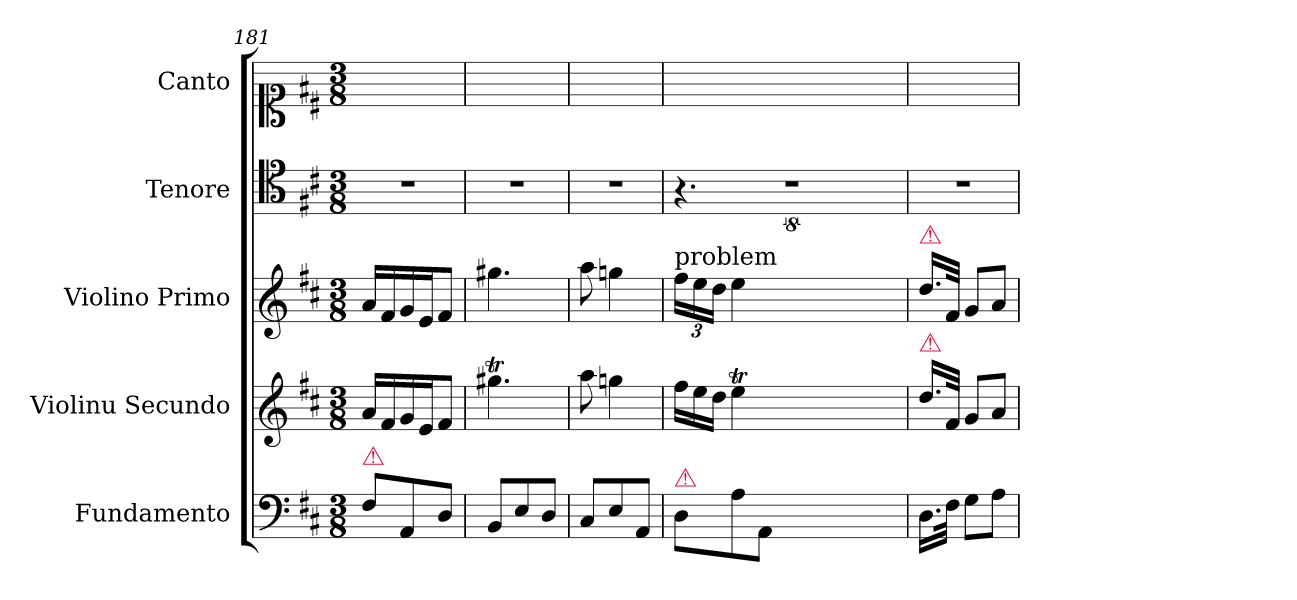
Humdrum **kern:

**kern	**kern	**kern	**dynam	**kern	**kern
*part5	*part4	*part3	*part3	*part2	*part1
*staff5	*staff4	*staff3	*staff3	*staff2	*staff1
*I"Fundamento	*I"Violinu Secundo	*I"Violino Primo	*	*I"Tenore	*I"Canto
*	*I'vl 2	*I'vl 1	*	*I'T	*
*clefF4	*clefG2	*clefG2	*	*clefC4	*clefC1
*k[f#c#]	*k[f#c#]	*k[f#c#]	*	*k[f#c#]	*k[f#c#]
*D:	*D:	*D:	*	*	*D:
*M3/8	*M3/8	*M3/8	*	*M3/8	*M3/8
=181	=181	=181	=181	=181	=181
!LO:TX:a:color=crimson:t=⚠	!	!	!	!	!
8F#\L	16a/LL	16a/LL	.	4.r	4.ryy
.	16f#/	16f#/	.	.	.
8AA/	16g/	16g/	.	.	.
.	16e/J	16e/J	.	.	.
8D/J	8f#/J	8f#/J	.	.	.
=182	=182	=182	=182	=182	=182
!	!	!	!LO:DY:a	!	!
8BB/L	4.gg#Xt\	4.gg#X\	for	4.r	4.ryy
8E/	.	.	.	.	.
8D/J	.	.	.	.	.
=183	=183	=183	=183	=183	=183
8C#/L	8aa\	8aa\	.	4.r	4.ryy
8E/	4ggn\	4ggn\	.	.	.
8AA/J	.	.	.	.	.
=184	=184	=184	=184	=184	=184
*	*Xtuplet	*	*	*	*
!	!	!LO:TX:a:t=problem	!	!	!
!LO:TX:a:color=crimson:t=⚠	!	!	!	!	!
8D\L	24ff#\LL	24ff#\LL	.	4.r	4.ryy
.	24ee\	24ee\	.	.	.
.	24dd\JJ	24dd\JJ	.	.	.
8A\	4eeT\	4ee\	.	.	.
8AA/J	.	.	.	.	.
1ryy	1ryy	1ryy	.	8%9r	1ryy
8ryy	8ryy	8ryy	.	.	8ryy
=185	=185	=185	=185	=185	=185
!	!	!LO:TX:a:color=crimson:t=⚠	!	!	!
!	!LO:TX:a:color=crimson:t=⚠	!	!	!	!
16.D\LL	16.dd\LL	16.dd\LL	.	4.r	4.ryy
32F#\JJk	32f#/JJk	32f#/JJk	.	.	.
8G\L	8g/L	8g/L	.	.	.
8A\J	8a/J	8a/J	.	.	.
=	=	=	=	=	=
*-	*-	*-	*-	*-	*-
